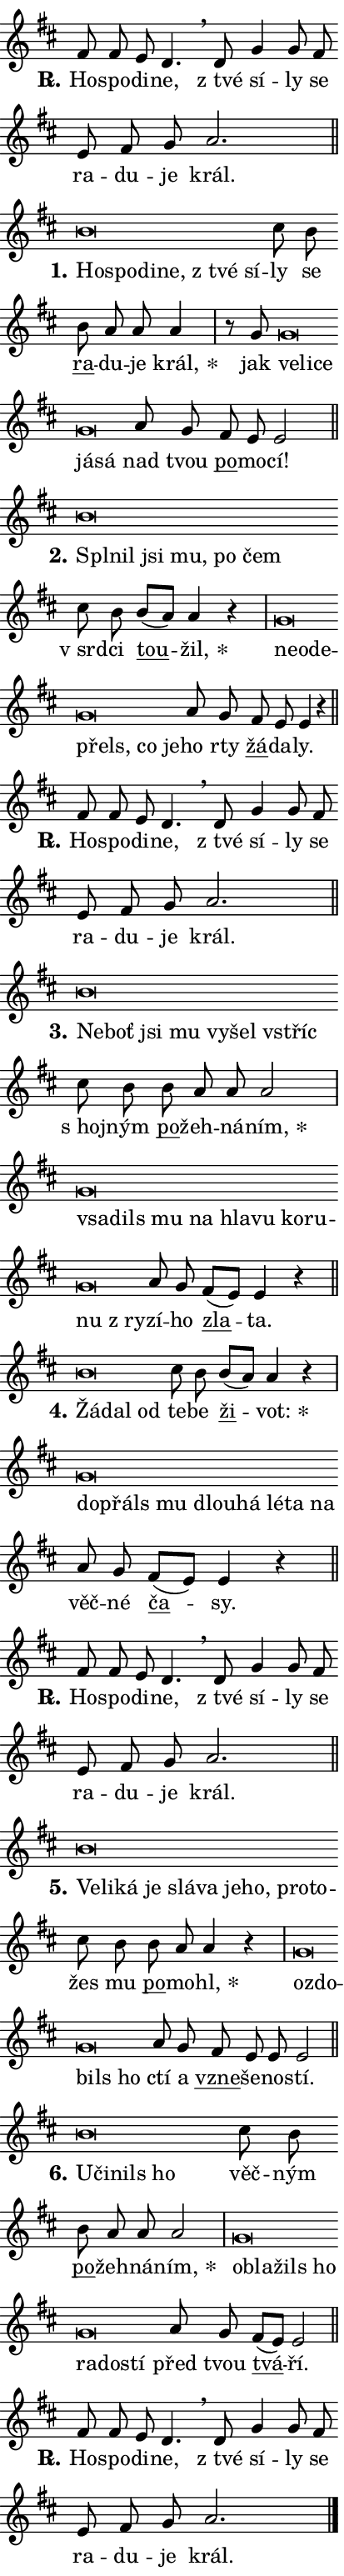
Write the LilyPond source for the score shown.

\version "2.24.0"
\header { tagline = "" }
\paper {
  indent = 0\cm
  top-margin = 0\cm
  right-margin = 0.13\cm % to fit lyric hyphens
  bottom-margin = 0\cm
  left-margin = 0\cm
  paper-width = 7\cm
  page-breaking = #ly:one-page-breaking
  system-system-spacing.basic-distance = #11
  score-system-spacing.basic-distance = #11
  ragged-last = ##f
}


%% Author: Thomas Morley
%% https://lists.gnu.org/archive/html/lilypond-user/2020-05/msg00002.html
#(define (line-position grob)
"Returns position of @var[grob} in current system:
   @code{'start}, if at first time-step
   @code{'end}, if at last time-step
   @code{'middle} otherwise
"
  (let* ((col (ly:item-get-column grob))
         (ln (ly:grob-object col 'left-neighbor))
         (rn (ly:grob-object col 'right-neighbor))
         (col-to-check-left (if (ly:grob? ln) ln col))
         (col-to-check-right (if (ly:grob? rn) rn col))
         (break-dir-left
           (and
             (ly:grob-property col-to-check-left 'non-musical #f)
             (ly:item-break-dir col-to-check-left)))
         (break-dir-right
           (and
             (ly:grob-property col-to-check-right 'non-musical #f)
             (ly:item-break-dir col-to-check-right))))
        (cond ((eqv? 1 break-dir-left) 'start)
              ((eqv? -1 break-dir-right) 'end)
              (else 'middle))))

#(define (tranparent-at-line-position vctor)
  (lambda (grob)
  "Relying on @code{line-position} select the relevant enry from @var{vctor}.
Used to determine transparency,"
    (case (line-position grob)
      ((end) (not (vector-ref vctor 0)))
      ((middle) (not (vector-ref vctor 1)))
      ((start) (not (vector-ref vctor 2))))))

noteHeadBreakVisibility =
#(define-music-function (break-visibility)(vector?)
"Makes @code{NoteHead}s transparent relying on @var{break-visibility}"
#{
  \override NoteHead.transparent =
    #(tranparent-at-line-position break-visibility)
#})

#(define delete-ledgers-for-transparent-note-heads
  (lambda (grob)
    "Reads whether a @code{NoteHead} is transparent.
If so this @code{NoteHead} is removed from @code{'note-heads} from
@var{grob}, which is supposed to be @code{LedgerLineSpanner}.
As a result ledgers are not printed for this @code{NoteHead}"
    (let* ((nhds-array (ly:grob-object grob 'note-heads))
           (nhds-list
             (if (ly:grob-array? nhds-array)
                 (ly:grob-array->list nhds-array)
                 '()))
           ;; Relies on the transparent-property being done before
           ;; Staff.LedgerLineSpanner.after-line-breaking is executed.
           ;; This is fragile ...
           (to-keep
             (remove
               (lambda (nhd)
                 (ly:grob-property nhd 'transparent #f))
               nhds-list)))
      ;; TODO find a better method to iterate over grob-arrays, similiar
      ;; to filter/remove etc for lists
      ;; For now rebuilt from scratch
      (set! (ly:grob-object grob 'note-heads)  '())
      (for-each
        (lambda (nhd)
          (ly:pointer-group-interface::add-grob grob 'note-heads nhd))
        to-keep))))

squashNotes = {
  \override NoteHead.X-extent = #'(-0.2 . 0.2)
  \override NoteHead.Y-extent = #'(-0.75 . 0)
  \override NoteHead.stencil =
    #(lambda (grob)
       (let ((pos (ly:grob-property grob 'staff-position)))
         (begin
           (if (< pos -7) (display "ERROR: Lower brevis then expected\n") (display ""))
           (if (<= pos -6) ly:text-interface::print ly:note-head::print))))
}
unSquashNotes = {
  \revert NoteHead.X-extent
  \revert NoteHead.Y-extent
  \revert NoteHead.stencil
}

hideNotes = \noteHeadBreakVisibility #begin-of-line-visible
unHideNotes = \noteHeadBreakVisibility #all-visible

% work-around for resetting accidentals
% https://lilypond.org/doc/v2.23/Documentation/notation/displaying-rhythms#unmetered-music
cadenzaMeasure = {
  \cadenzaOff
  \partial 1024 s1024
  \cadenzaOn
}

#(define-markup-command (accent layout props text) (markup?)
  "Underline accented syllable"
  (interpret-markup layout props
    #{\markup \override #'(offset . 4.3) \underline { #text }#}))

responsum = \markup \concat {
  "R" \hspace #-1.05 \path #0.1 #'((moveto 0 0.07) (lineto 0.9 0.8)) \hspace #0.05 "."
}

spaceSize = #0.6828661417322834 % exact space size for TeX Gyre Schola

\layout {
  \context {
    \Staff
    \remove "Time_signature_engraver"
    \override LedgerLineSpanner.after-line-breaking = #delete-ledgers-for-transparent-note-heads
  }
  \context {
    \Lyrics {
      \override LyricSpace.minimum-distance = \spaceSize
      \override LyricText.font-name = #"TeX Gyre Schola"
      \override LyricText.font-size = 1
      \override StanzaNumber.font-name = #"TeX Gyre Schola Bold"
      \override StanzaNumber.font-size = 1
    }
  }
  \context {
    \Score 
    \override NoteHead.text =
      #(lambda (grob) 
        (let ((pos (ly:grob-property grob 'staff-position)))
          #{\markup {
            \combine
              \halign #-0.55 \raise #(if (= pos -6) 0 0.5) \override #'(thickness . 2) \draw-line #'(3.2 . 0)
              \musicglyph "noteheads.sM1"
          }#}))
  }
}

% magnetic-lyrics.ily
%
%   written by
%     Jean Abou Samra <jean@abou-samra.fr>
%     Werner Lemberg <wl@gnu.org>
%
%   adapted by
%     Jiri Hon <jiri.hon@gmail.com>
%
% Version 2022-Apr-15

% https://www.mail-archive.com/lilypond-user@gnu.org/msg149350.html

#(define (Left_hyphen_pointer_engraver context)
   "Collect syllable-hyphen-syllable occurrences in lyrics and store
them in properties.  This engraver only looks to the left.  For
example, if the lyrics input is @code{foo -- bar}, it does the
following.

@itemize @bullet
@item
Set the @code{text} property of the @code{LyricHyphen} grob between
@q{foo} and @q{bar} to @code{foo}.

@item
Set the @code{left-hyphen} property of the @code{LyricText} grob with
text @q{foo} to the @code{LyricHyphen} grob between @q{foo} and
@q{bar}.
@end itemize

Use this auxiliary engraver in combination with the
@code{lyric-@/text::@/apply-@/magnetic-@/offset!} hook."
   (let ((hyphen #f)
         (text #f))
     (make-engraver
      (acknowledgers
       ((lyric-syllable-interface engraver grob source-engraver)
        (set! text grob)))
      (end-acknowledgers
       ((lyric-hyphen-interface engraver grob source-engraver)
        ;(when (not (grob::has-interface grob 'lyric-space-interface))
          (set! hyphen grob)));)
      ((stop-translation-timestep engraver)
       (when (and text hyphen)
         (ly:grob-set-object! text 'left-hyphen hyphen))
       (set! text #f)
       (set! hyphen #f)))))

#(define (lyric-text::apply-magnetic-offset! grob)
   "If the space between two syllables is less than the value in
property @code{LyricText@/.details@/.squash-threshold}, move the right
syllable to the left so that it gets concatenated with the left
syllable.

Use this function as a hook for
@code{LyricText@/.after-@/line-@/breaking} if the
@code{Left_@/hyphen_@/pointer_@/engraver} is active."
   (let ((hyphen (ly:grob-object grob 'left-hyphen #f)))
     (when hyphen
       (let ((left-text (ly:spanner-bound hyphen LEFT)))
         (when (grob::has-interface left-text 'lyric-syllable-interface)
           (let* ((common (ly:grob-common-refpoint grob left-text X))
                  (this-x-ext (ly:grob-extent grob common X))
                  (left-x-ext
                   (begin
                     ;; Trigger magnetism for left-text.
                     (ly:grob-property left-text 'after-line-breaking)
                     (ly:grob-extent left-text common X)))
                  ;; `delta` is the gap width between two syllables.
                  (delta (- (interval-start this-x-ext)
                            (interval-end left-x-ext)))
                  (details (ly:grob-property grob 'details))
                  (threshold (assoc-get 'squash-threshold details 0.2)))
             (when (< delta threshold)
               (let* (;; We have to manipulate the input text so that
                      ;; ligatures crossing syllable boundaries are not
                      ;; disabled.  For languages based on the Latin
                      ;; script this is essentially a beautification.
                      ;; However, for non-Western scripts it can be a
                      ;; necessity.
                      (lt (ly:grob-property left-text 'text))
                      (rt (ly:grob-property grob 'text))
                      (is-space (grob::has-interface hyphen 'lyric-space-interface))
                      (space (if is-space " " ""))
                      (extra-delta (if is-space spaceSize 0))
                      ;; Append new syllable.
                      (ltrt-space (if (and (string? lt) (string? rt))
                                (string-append lt space rt)
                                (make-concat-markup (list lt space rt))))
                      ;; Right-align `ltrt` to the right side.
                      (ltrt-space-markup (grob-interpret-markup
                               grob
                               (make-translate-markup
                                (cons (interval-length this-x-ext) 0)
                                (make-right-align-markup ltrt-space)))))
                 (begin
                   ;; Don't print `left-text`.
                   (ly:grob-set-property! left-text 'stencil #f)
                   ;; Set text and stencil (which holds all collected
                   ;; syllables so far) and shift it to the left.
                   (ly:grob-set-property! grob 'text ltrt-space)
                   (ly:grob-set-property! grob 'stencil ltrt-space-markup)
                   (ly:grob-translate-axis! grob (- (- delta extra-delta)) X))))))))))


#(define (lyric-hyphen::displace-bounds-first grob)
   ;; Make very sure this callback isn't triggered too early.
   (let ((left (ly:spanner-bound grob LEFT))
         (right (ly:spanner-bound grob RIGHT)))
     (ly:grob-property left 'after-line-breaking)
     (ly:grob-property right 'after-line-breaking)
     (ly:lyric-hyphen::print grob)))

squashThreshold = #0.4

\layout {
  \context {
    \Lyrics
    \consists #Left_hyphen_pointer_engraver
    \override LyricText.after-line-breaking =
      #lyric-text::apply-magnetic-offset!
    \override LyricHyphen.stencil = #lyric-hyphen::displace-bounds-first
    \override LyricText.details.squash-threshold = \squashThreshold
    \override LyricHyphen.minimum-distance = 0
    \override LyricHyphen.minimum-length = \squashThreshold
  }
}

squashText = \override LyricText.details.squash-threshold = 9999
unSquashText = \override LyricText.details.squash-threshold = \squashThreshold

leftText = \override LyricText.self-alignment-X = #LEFT
unLeftText = \revert LyricText.self-alignment-X

starOffset = #(lambda (grob) 
                (let ((x_offset (ly:self-alignment-interface::aligned-on-x-parent grob)))
                  (if (= x_offset 0) 0 (+ x_offset 1.2))))

star = #(define-music-function (syllable)(string?)
"Append star separator at the end of a syllable"
#{
  \once \override LyricText.X-offset = #starOffset
  \lyricmode { \markup {
    #syllable
    \override #'((font-name . "TeX Gyre Schola Bold")) \hspace #0.2 \lower #0.65 \larger "*"
  } }
#})

starAccent = #(define-music-function (syllable)(string?)
"Append star separator at the end of a syllable and make accent"
#{
  \once \override LyricText.X-offset = #starOffset
  \lyricmode { \markup {
    \accent #syllable
    \override #'((font-name . "TeX Gyre Schola Bold")) \hspace #0.2 \lower #0.65 \larger "*"
  } }
#})

breath = #(define-music-function (syllable)(string?)
"Append breathing indicator at the end of a syllable"
#{
  \lyricmode { \markup { #syllable "+" } }
#})

optionalBreath = #(define-music-function (syllable)(string?)
"Append optional breathing indicator at the end of a syllable"
#{
  \lyricmode { \markup { #syllable "(+)" } }
#})


\score {
    <<
        \new Voice = "melody" { \cadenzaOn \key d \major \relative { fis'8 fis e d4. \breathe d8 \bar "" g4 g8 fis \bar "" e fis g a2. \cadenzaMeasure \bar "||" \break } }
        \new Lyrics \lyricsto "melody" { \lyricmode { \set stanza = \responsum
Ho -- spo -- di -- ne, "z tvé" sí -- ly se ra -- du -- je král. } }
    >>
    \layout {}
}

\score {
    <<
        \new Voice = "melody" { \cadenzaOn \key d \major \relative { \squashNotes b'\breve*1/16 \hideNotes \breve*1/16 \bar "" \breve*1/16 \bar "" \breve*1/16 \bar "" \breve*1/16 \breve*1/16 \bar "" \unHideNotes \unSquashNotes cis8 b \bar "" b a a a4 \cadenzaMeasure \bar "|" r8 g8 \squashNotes g\breve*1/16 \hideNotes \breve*1/16 \bar "" \breve*1/16 \bar "" \breve*1/16 \breve*1/16 \bar "" \unHideNotes \unSquashNotes a8 g \bar "" fis e e2 \cadenzaMeasure \bar "||" \break } }
        \new Lyrics \lyricsto "melody" { \lyricmode { \set stanza = "1."
\leftText Ho -- \squashText spo -- di -- ne, "z tvé" sí -- \unLeftText \unSquashText ly se \markup \accent ra -- du -- je \star král, jak \leftText ve -- \squashText li -- ce já -- sá \unLeftText \unSquashText nad tvou \markup \accent po -- mo -- cí! } }
    >>
    \layout {}
}

\score {
    <<
        \new Voice = "melody" { \cadenzaOn \key d \major \relative { \squashNotes b'\breve*1/16 \hideNotes \breve*1/16 \bar "" \breve*1/16 \bar "" \breve*1/16 \bar "" \breve*1/16 \breve*1/16 \bar "" \unHideNotes \unSquashNotes cis8 b \bar "" b[( a)] a4 r \cadenzaMeasure \bar "|" \squashNotes g\breve*1/16 \hideNotes \breve*1/16 \bar "" \breve*1/16 \bar "" \breve*1/16 \bar "" \breve*1/16 \breve*1/16 \bar "" \unHideNotes \unSquashNotes a8 g \bar "" fis e e4 r \cadenzaMeasure \bar "||" \break } }
        \new Lyrics \lyricsto "melody" { \lyricmode { \set stanza = "2."
\leftText Spl -- \squashText nil jsi mu, po čem \unLeftText \unSquashText "v srd" -- ci \markup \accent tou -- \star žil, \leftText ne -- \squashText o -- de -- přels, co je -- \unLeftText \unSquashText ho rty \markup \accent žá -- da -- ly. } }
    >>
    \layout {}
}

\score {
    <<
        \new Voice = "melody" { \cadenzaOn \key d \major \relative { fis'8 fis e d4. \breathe d8 \bar "" g4 g8 fis \bar "" e fis g a2. \cadenzaMeasure \bar "||" \break } }
        \new Lyrics \lyricsto "melody" { \lyricmode { \set stanza = \responsum
Ho -- spo -- di -- ne, "z tvé" sí -- ly se ra -- du -- je král. } }
    >>
    \layout {}
}

\score {
    <<
        \new Voice = "melody" { \cadenzaOn \key d \major \relative { \squashNotes b'\breve*1/16 \hideNotes \breve*1/16 \bar "" \breve*1/16 \bar "" \breve*1/16 \bar "" \breve*1/16 \bar "" \breve*1/16 \breve*1/16 \bar "" \unHideNotes \unSquashNotes cis8 b \bar "" b a a a2 \cadenzaMeasure \bar "|" \squashNotes g\breve*1/16 \hideNotes \breve*1/16 \bar "" \breve*1/16 \bar "" \breve*1/16 \bar "" \breve*1/16 \bar "" \breve*1/16 \bar "" \breve*1/16 \bar "" \breve*1/16 \bar "" \breve*1/16 \breve*1/16 \bar "" \unHideNotes \unSquashNotes a8 g \bar "" fis[( e)] e4 r \cadenzaMeasure \bar "||" \break } }
        \new Lyrics \lyricsto "melody" { \lyricmode { \set stanza = "3."
\leftText Ne -- \squashText boť jsi mu vy -- šel vstříc \unLeftText \unSquashText "s hoj" -- ným \markup \accent po -- žeh -- ná -- \star ním, \leftText vsa -- \squashText dils mu na hla -- vu ko -- ru -- nu "z ry" -- \unLeftText \unSquashText zí -- ho \markup \accent zla -- ta. } }
    >>
    \layout {}
}

\score {
    <<
        \new Voice = "melody" { \cadenzaOn \key d \major \relative { \squashNotes b'\breve*1/16 \hideNotes \breve*1/16 \breve*1/16 \bar "" \unHideNotes \unSquashNotes cis8 b \bar "" b[( a)] a4 r \cadenzaMeasure \bar "|" \squashNotes g\breve*1/16 \hideNotes \breve*1/16 \bar "" \breve*1/16 \bar "" \breve*1/16 \bar "" \breve*1/16 \bar "" \breve*1/16 \bar "" \breve*1/16 \breve*1/16 \bar "" \unHideNotes \unSquashNotes a8 g \bar "" fis[( e)] e4 r \cadenzaMeasure \bar "||" \break } }
        \new Lyrics \lyricsto "melody" { \lyricmode { \set stanza = "4."
\leftText Žá -- \squashText dal od \unLeftText \unSquashText te -- be \markup \accent ži -- \star vot: \leftText do -- \squashText přáls mu dlou -- há lé -- ta na \unLeftText \unSquashText věč -- né \markup \accent ča -- sy. } }
    >>
    \layout {}
}

\score {
    <<
        \new Voice = "melody" { \cadenzaOn \key d \major \relative { fis'8 fis e d4. \breathe d8 \bar "" g4 g8 fis \bar "" e fis g a2. \cadenzaMeasure \bar "||" \break } }
        \new Lyrics \lyricsto "melody" { \lyricmode { \set stanza = \responsum
Ho -- spo -- di -- ne, "z tvé" sí -- ly se ra -- du -- je král. } }
    >>
    \layout {}
}

\score {
    <<
        \new Voice = "melody" { \cadenzaOn \key d \major \relative { \squashNotes b'\breve*1/16 \hideNotes \breve*1/16 \bar "" \breve*1/16 \bar "" \breve*1/16 \bar "" \breve*1/16 \bar "" \breve*1/16 \bar "" \breve*1/16 \bar "" \breve*1/16 \bar "" \breve*1/16 \breve*1/16 \bar "" \unHideNotes \unSquashNotes cis8 b \bar "" b a a4 r \cadenzaMeasure \bar "|" \squashNotes g\breve*1/16 \hideNotes \breve*1/16 \bar "" \breve*1/16 \breve*1/16 \bar "" \unHideNotes \unSquashNotes a8 g \bar "" fis e e e2 \cadenzaMeasure \bar "||" \break } }
        \new Lyrics \lyricsto "melody" { \lyricmode { \set stanza = "5."
\leftText Ve -- \squashText li -- ká je slá -- va je -- ho, pro -- to -- \unLeftText \unSquashText žes mu \markup \accent po -- mo -- \star hl, \leftText oz -- \squashText do -- bils ho \unLeftText \unSquashText ctí a \markup \accent vzne -- še -- no -- stí. } }
    >>
    \layout {}
}

\score {
    <<
        \new Voice = "melody" { \cadenzaOn \key d \major \relative { \squashNotes b'\breve*1/16 \hideNotes \breve*1/16 \bar "" \breve*1/16 \breve*1/16 \bar "" \unHideNotes \unSquashNotes cis8 b \bar "" b a a a2 \cadenzaMeasure \bar "|" \squashNotes g\breve*1/16 \hideNotes \breve*1/16 \bar "" \breve*1/16 \bar "" \breve*1/16 \bar "" \breve*1/16 \bar "" \breve*1/16 \breve*1/16 \bar "" \unHideNotes \unSquashNotes a8 g \bar "" fis[( e)] e2 \cadenzaMeasure \bar "||" \break } }
        \new Lyrics \lyricsto "melody" { \lyricmode { \set stanza = "6."
\leftText U -- \squashText či -- nils ho \unLeftText \unSquashText věč -- ným \markup \accent po -- žeh -- ná -- \star ním, \leftText ob -- \squashText la -- žils ho ra -- do -- stí \unLeftText \unSquashText před tvou \markup \accent tvá -- ří. } }
    >>
    \layout {}
}

\score {
    <<
        \new Voice = "melody" { \cadenzaOn \key d \major \relative { fis'8 fis e d4. \breathe d8 \bar "" g4 g8 fis \bar "" e fis g a2. \cadenzaMeasure \bar "||" \break } \bar "|." }
        \new Lyrics \lyricsto "melody" { \lyricmode { \set stanza = \responsum
Ho -- spo -- di -- ne, "z tvé" sí -- ly se ra -- du -- je král. } }
    >>
    \layout {}
}
